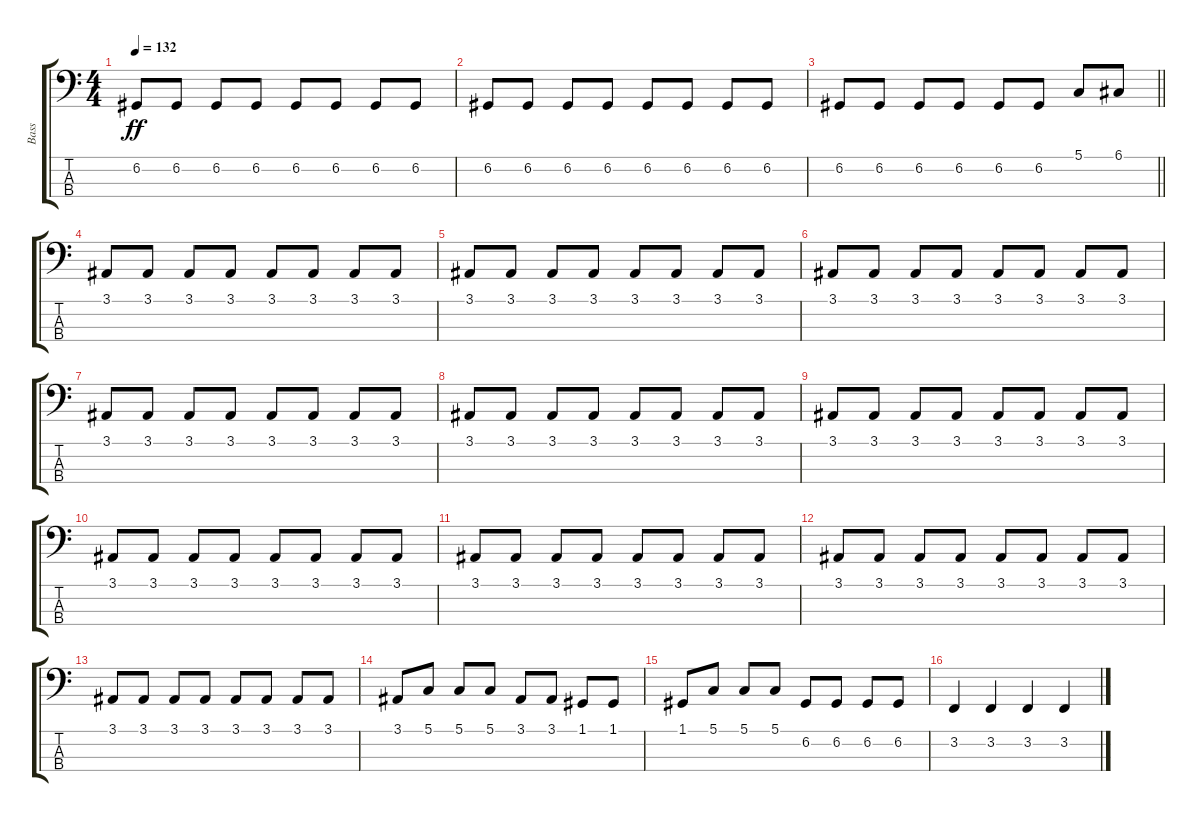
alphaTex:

\track ("Bass" "Bass") {instrument lead8bassandlead}
\staff {score tabs}
\tuning (G2 D2 A1 E1) {hide}
\ts (4 4)
\tempo 132
\clef f4
\ks c
6.2.8{dy ff} 6.2.8 6.2.8 6.2.8 6.2.8 6.2.8 6.2.8 6.2.8 |
6.2.8 6.2.8 6.2.8 6.2.8 6.2.8 6.2.8 6.2.8 6.2.8 |
\barLineRight lightlight
6.2.8 6.2.8 6.2.8 6.2.8 6.2.8 6.2.8 5.1.8 6.1.8 |
\section ("" "")
3.1.8 3.1.8 3.1.8 3.1.8 3.1.8 3.1.8 3.1.8 3.1.8 |
3.1.8 3.1.8 3.1.8 3.1.8 3.1.8 3.1.8 3.1.8 3.1.8 |
3.1.8 3.1.8 3.1.8 3.1.8 3.1.8 3.1.8 3.1.8 3.1.8 |
3.1.8 3.1.8 3.1.8 3.1.8 3.1.8 3.1.8 3.1.8 3.1.8 |
3.1.8 3.1.8 3.1.8 3.1.8 3.1.8 3.1.8 3.1.8 3.1.8 |
3.1.8 3.1.8 3.1.8 3.1.8 3.1.8 3.1.8 3.1.8 3.1.8 |
3.1.8 3.1.8 3.1.8 3.1.8 3.1.8 3.1.8 3.1.8 3.1.8 |
3.1.8 3.1.8 3.1.8 3.1.8 3.1.8 3.1.8 3.1.8 3.1.8 |
3.1.8 3.1.8 3.1.8 3.1.8 3.1.8 3.1.8 3.1.8 3.1.8 |
3.1.8 3.1.8 3.1.8 3.1.8 3.1.8 3.1.8 3.1.8 3.1.8 |
3.1.8 5.1.8 5.1.8 5.1.8 3.1.8 3.1.8 1.1.8 1.1.8 |
1.1.8 5.1.8 5.1.8 5.1.8 6.2.8 6.2.8 6.2.8 6.2.8 |
3.2.4 3.2.4 3.2.4 3.2.4
